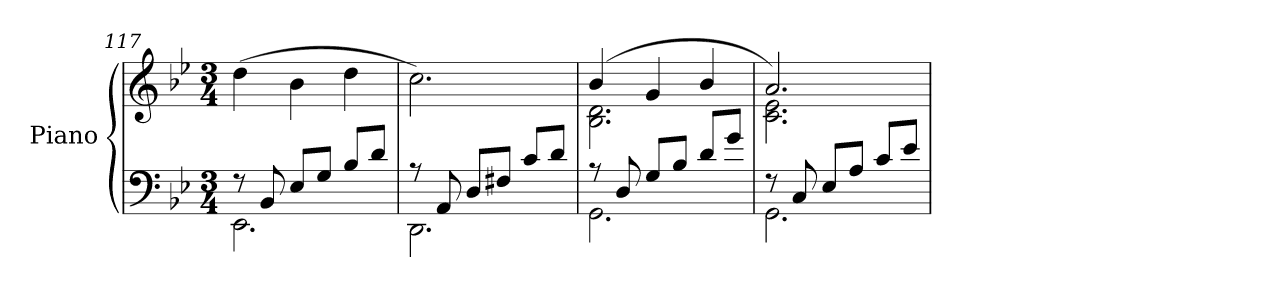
**kern	**kern
*part1	*part1
*staff2	*staff1
*I"Piano	*
*I'Pno.	*
*clefF4	*clefG2
*k[b-e-]	*k[b-e-]
*M3/4	*M3/4
=117	=117
*^	*
8r	2.EE-\	(4dd\
8BB-/	.	.
8E-/L	.	4b-\
8G/J	.	.
8B-/L	.	4dd\
8d/J	.	.
=118	=118	=118
8r	2.DD\	2.cc\)
8AA/	.	.
8D/L	.	.
8F#X/J	.	.
8c/L	.	.
8d/J	.	.
=119	=119	=119
*	*	*^
8r	2.GG\	(4b-/	2.B-\ 2.d\
8D/	.	.	.
8G/L	.	4g/	.
8B-/J	.	.	.
8d/L	.	4b-/	.
8g/J	.	.	.
!!LO:LB:g=z	!!
=120	=120	=120	=120
8r	2.GG\	2.a/)	2.c\ 2.e-\
8C/	.	.	.
8E-/L	.	.	.
8A/J	.	.	.
8c/L	.	.	.
8e-/J	.	.	.
*v	*v	*	*
*	*v	*v
=	=
*-	*-
